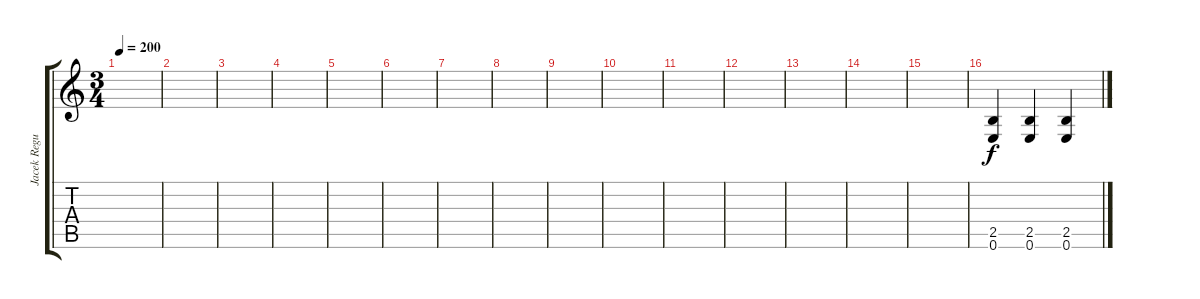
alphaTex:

\track ("Jacek Regulski -Over" "Jacek Regu") {instrument overdrivenguitar}
\staff {score tabs}
\tuning (E4 B3 G3 D3 A2 E2) {hide}
\ts (3 4)
\tempo 200
\clef g2
\ks c
|
|
|
|
|
|
|
|
|
|
|
|
|
|
|
(2.5 0.6).4 (2.5 0.6).4 (2.5 0.6).4
